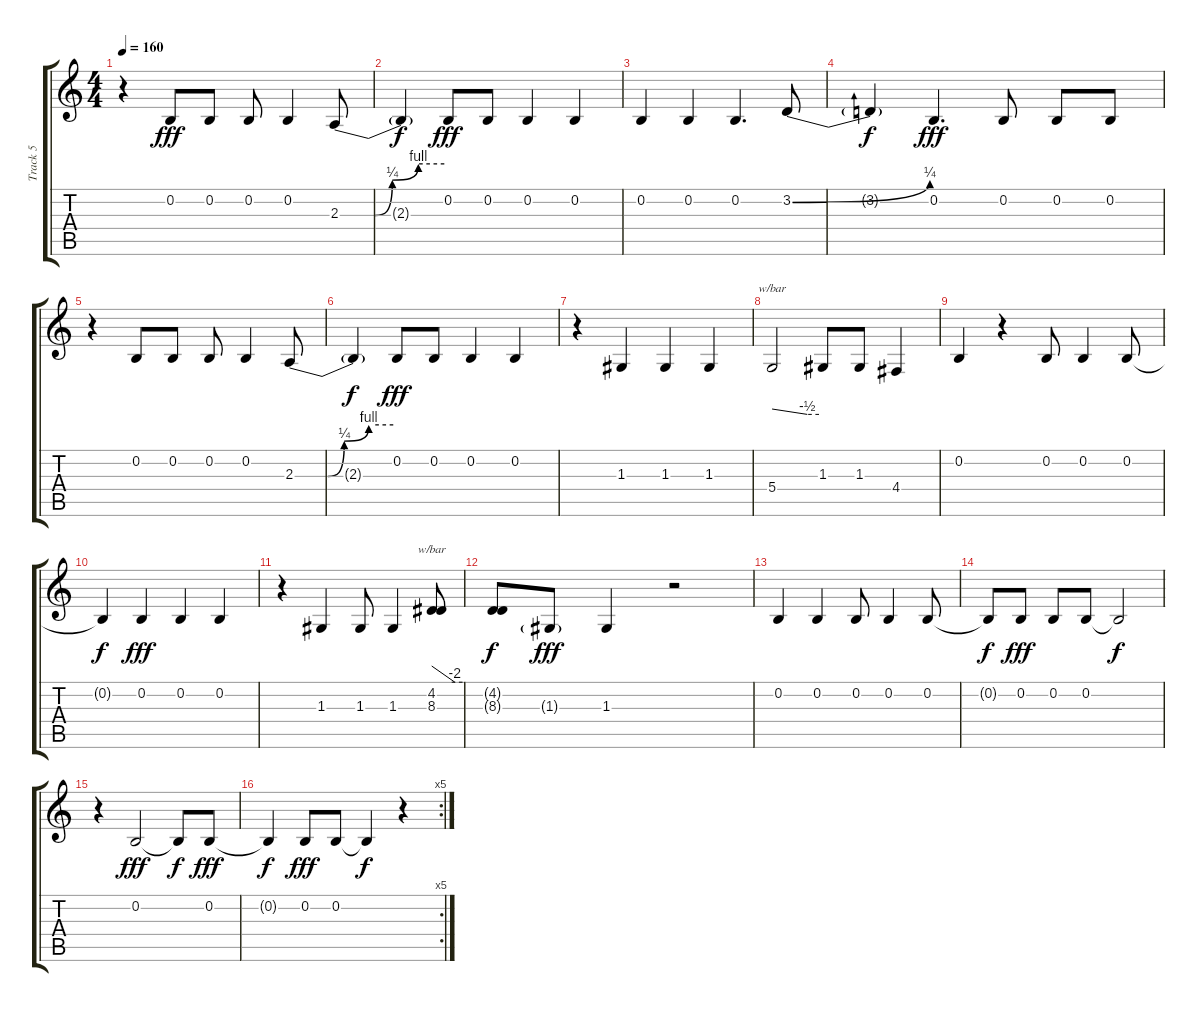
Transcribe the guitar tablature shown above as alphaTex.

\track ("Track 5" "Track 5") {instrument lead2sawtooth}
\staff {score tabs}
\tuning (E4 B3 G3 D3 A2 E2) {hide}
\ts (4 4)
\tempo 160
\clef g2
\ks c
r.4{dy fff} 0.2.8 0.2.8 0.2.8 0.2.4 2.3{be (custom 0 0 20 0 30 1 45 4 60 4)}.8 |
2.3{t}.4{dy f} 0.2.8{dy fff} 0.2.8 0.2.4 0.2.4 |
0.2.4 0.2.4 0.2.4{d} 3.2{be (bend 0 0 60 1)}.8 |
3.2{t}.4{dy f} 0.2.4{d dy fff} 0.2.8 0.2.8 0.2.8 |
r.4 0.2.8 0.2.8 0.2.8 0.2.4 2.3{be (custom 0 0 20 0 30 1 45 4 60 4)}.8 |
2.3{t}.4{dy f} 0.2.8{dy fff} 0.2.8 0.2.4 0.2.4 |
r.4 1.3.4 1.3.4 1.3.4 |
5.4.2{tbe (custom default 0 0 45 -2 60 -2)} 1.3.8 1.3.8 4.4.4 |
0.2.4 r.4 0.2.8 0.2.4 0.2.8 |
0.2{t}.4{dy f} 0.2.4{dy fff} 0.2.4 0.2.4 |
r.4 1.3.4 1.3.8 1.3.4 (4.2 8.3).8{tbe (custom default 0 0 45 -8 60 -8)} |
(4.2{t} 8.3{t}).8{dy f} 1.3{g}.8{dy fff} 1.3.4 r.2 |
0.2.4 0.2.4 0.2.8 0.2.4 0.2.8 |
0.2{t}.8{dy f} 0.2.8{dy fff} 0.2.8 0.2.8 0.2{t}.2{dy f} |
r.4 0.2.2{dy fff} 0.2{t}.8{dy f} 0.2.8{dy fff} |
\rc 5
0.2{t}.4{dy f} 0.2.8{dy fff} 0.2.8 0.2{t}.4{dy f} r.4
